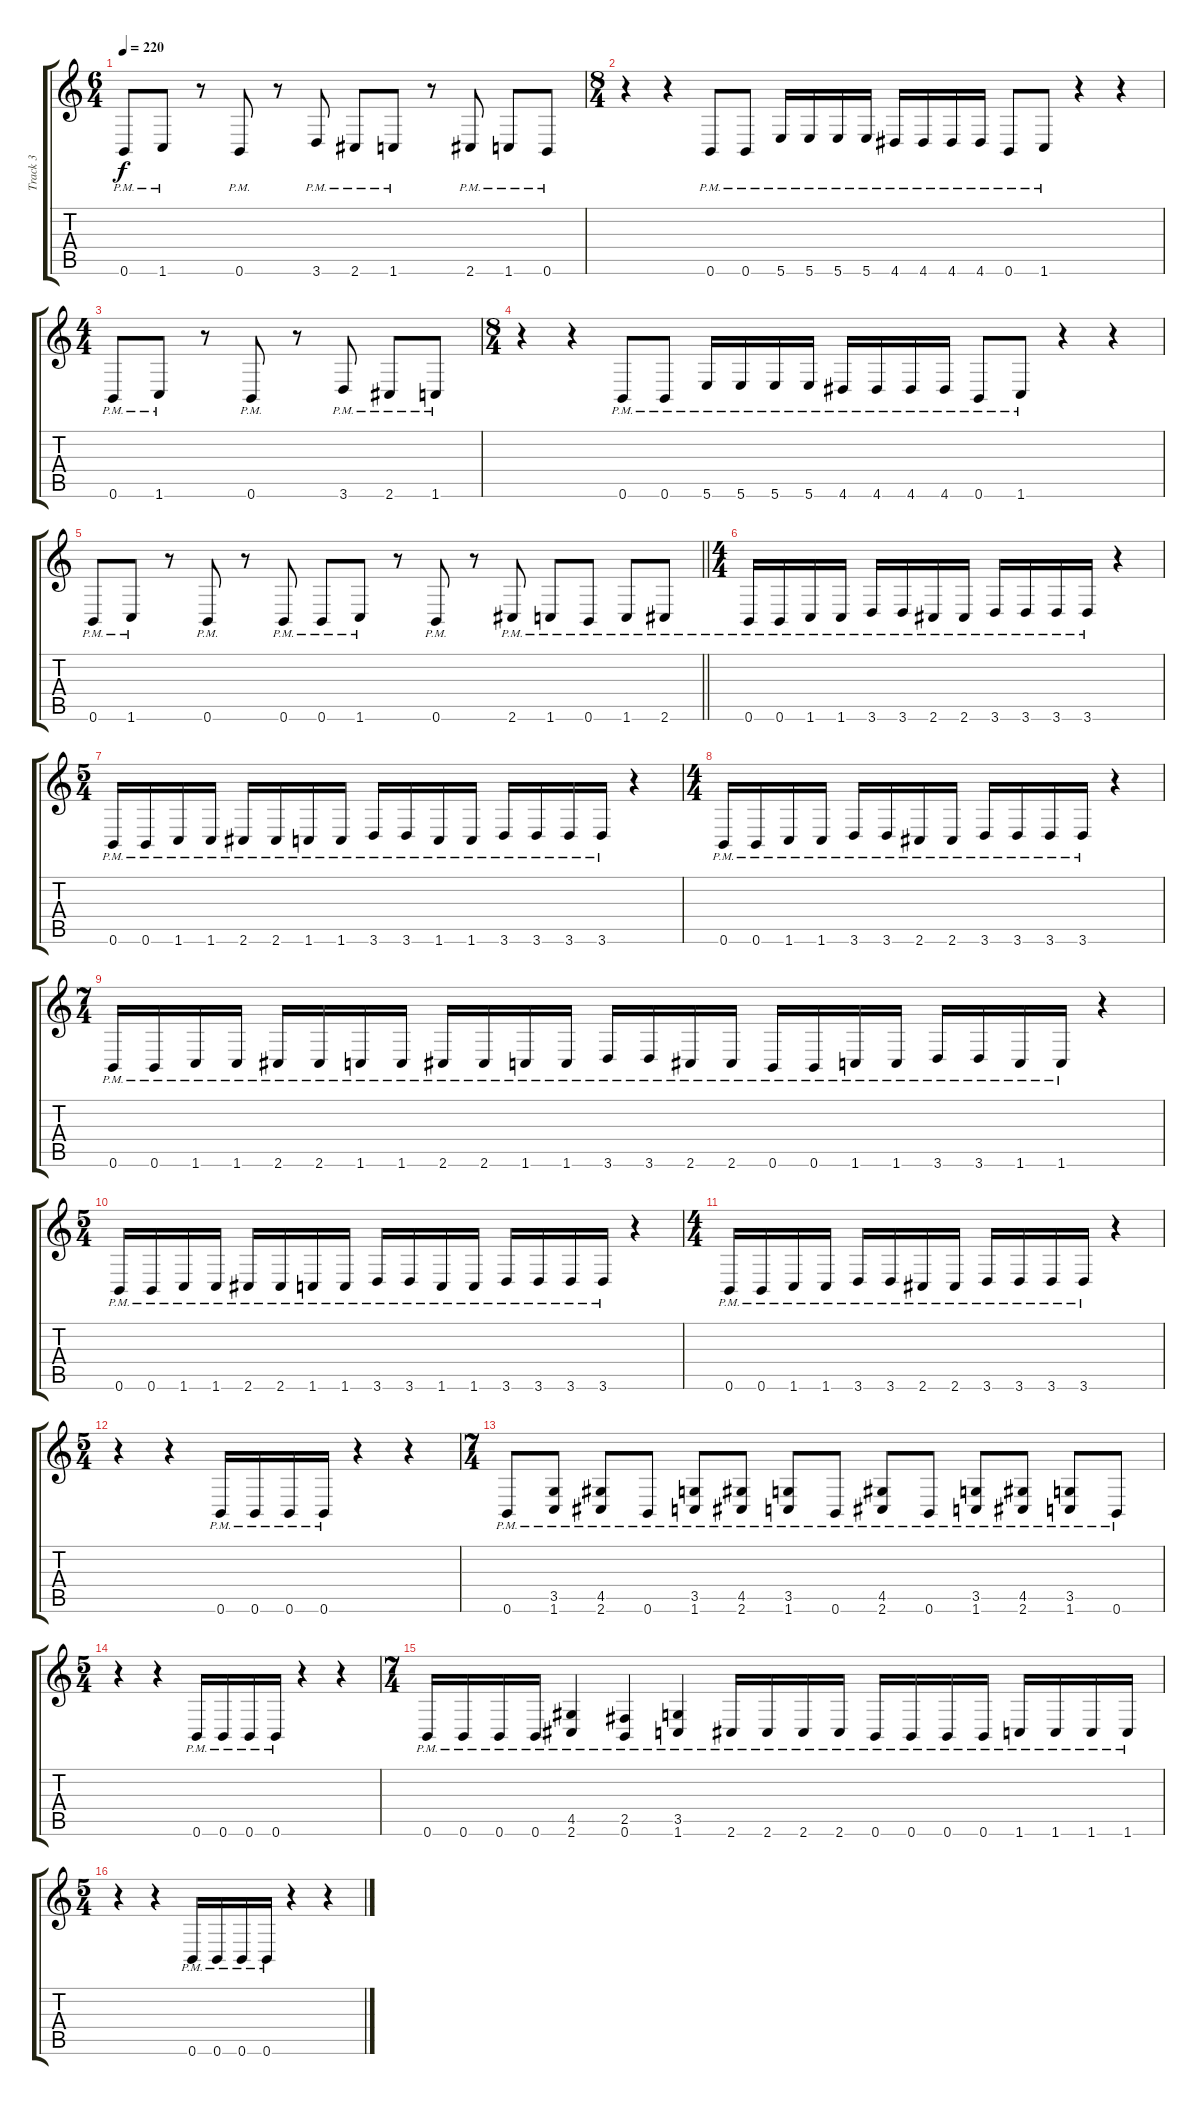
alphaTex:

\track ("Track 3" "Track 3") {instrument distortionguitar}
\staff {score tabs}
\tuning (B3 Gb3 D3 A2 E2 B1) {hide}
\ts (6 4)
\tempo 220
\clef g2
\ks c
0.6{pm}.8{dy f} 1.6{pm}.8 r.8 0.6{pm}.8 r.8 3.6{pm}.8 2.6{pm}.8 1.6{pm}.8 r.8 2.6{pm}.8 1.6{pm}.8 0.6{pm}.8 |
\ts (8 4)
r.4 r.4 0.6{pm}.8 0.6{pm}.8 5.6{pm}.16 5.6{pm}.16 5.6{pm}.16 5.6{pm}.16 4.6{pm}.16 4.6{pm}.16 4.6{pm}.16 4.6{pm}.16 0.6{pm}.8 1.6{pm}.8 r.4 r.4 |
\ts (4 4)
0.6{pm}.8 1.6{pm}.8 r.8 0.6{pm}.8 r.8 3.6{pm}.8 2.6{pm}.8 1.6{pm}.8 |
\ts (8 4)
r.4 r.4 0.6{pm}.8 0.6{pm}.8 5.6{pm}.16 5.6{pm}.16 5.6{pm}.16 5.6{pm}.16 4.6{pm}.16 4.6{pm}.16 4.6{pm}.16 4.6{pm}.16 0.6{pm}.8 1.6{pm}.8 r.4 r.4 |
\barLineRight lightlight
0.6{pm}.8 1.6{pm}.8 r.8 0.6{pm}.8 r.8 0.6{pm}.8 0.6{pm}.8 1.6{pm}.8 r.8 0.6{pm}.8 r.8 2.6{pm}.8 1.6{pm}.8 0.6{pm}.8 1.6{pm}.8 2.6{pm}.8 |
\ts (4 4)
0.6{pm}.16 0.6{pm}.16 1.6{pm}.16 1.6{pm}.16 3.6{pm}.16 3.6{pm}.16 2.6{pm}.16 2.6{pm}.16 3.6{pm}.16 3.6{pm}.16 3.6{pm}.16 3.6{pm}.16 r.4 |
\ts (5 4)
0.6{pm}.16 0.6{pm}.16 1.6{pm}.16 1.6{pm}.16 2.6{pm}.16 2.6{pm}.16 1.6{pm}.16 1.6{pm}.16 3.6{pm}.16 3.6{pm}.16 1.6{pm}.16 1.6{pm}.16 3.6{pm}.16 3.6{pm}.16 3.6{pm}.16 3.6{pm}.16 r.4 |
\ts (4 4)
0.6{pm}.16 0.6{pm}.16 1.6{pm}.16 1.6{pm}.16 3.6{pm}.16 3.6{pm}.16 2.6{pm}.16 2.6{pm}.16 3.6{pm}.16 3.6{pm}.16 3.6{pm}.16 3.6{pm}.16 r.4 |
\ts (7 4)
0.6{pm}.16 0.6{pm}.16 1.6{pm}.16 1.6{pm}.16 2.6{pm}.16 2.6{pm}.16 1.6{pm}.16 1.6{pm}.16 2.6{pm}.16 2.6{pm}.16 1.6{pm}.16 1.6{pm}.16 3.6{pm}.16 3.6{pm}.16 2.6{pm}.16 2.6{pm}.16 0.6{pm}.16 0.6{pm}.16 1.6{pm}.16 1.6{pm}.16 3.6{pm}.16 3.6{pm}.16 1.6{pm}.16 1.6{pm}.16 r.4 |
\ts (5 4)
0.6{pm}.16 0.6{pm}.16 1.6{pm}.16 1.6{pm}.16 2.6{pm}.16 2.6{pm}.16 1.6{pm}.16 1.6{pm}.16 3.6{pm}.16 3.6{pm}.16 1.6{pm}.16 1.6{pm}.16 3.6{pm}.16 3.6{pm}.16 3.6{pm}.16 3.6{pm}.16 r.4 |
\ts (4 4)
0.6{pm}.16 0.6{pm}.16 1.6{pm}.16 1.6{pm}.16 3.6{pm}.16 3.6{pm}.16 2.6{pm}.16 2.6{pm}.16 3.6{pm}.16 3.6{pm}.16 3.6{pm}.16 3.6{pm}.16 r.4 |
\ts (5 4)
r.4 r.4 0.6{pm}.16 0.6{pm}.16 0.6{pm}.16 0.6{pm}.16 r.4 r.4 |
\ts (7 4)
0.6{pm}.8 (3.5{pm} 1.6{pm}).8 (4.5{pm} 2.6{pm}).8 0.6{pm}.8 (3.5{pm} 1.6{pm}).8 (4.5{pm} 2.6{pm}).8 (3.5{pm} 1.6{pm}).8 0.6{pm}.8 (4.5{pm} 2.6{pm}).8 0.6{pm}.8 (3.5{pm} 1.6{pm}).8 (4.5{pm} 2.6{pm}).8 (3.5{pm} 1.6{pm}).8 0.6{pm}.8 |
\ts (5 4)
r.4 r.4 0.6{pm}.16 0.6{pm}.16 0.6{pm}.16 0.6{pm}.16 r.4 r.4 |
\ts (7 4)
0.6{pm}.16 0.6{pm}.16 0.6{pm}.16 0.6{pm}.16 (4.5{pm} 2.6{pm}).4 (2.5{pm} 0.6{pm}).4 (3.5{pm} 1.6{pm}).4 2.6{pm}.16 2.6{pm}.16 2.6{pm}.16 2.6{pm}.16 0.6{pm}.16 0.6{pm}.16 0.6{pm}.16 0.6{pm}.16 1.6{pm}.16 1.6{pm}.16 1.6{pm}.16 1.6{pm}.16 |
\ts (5 4)
r.4 r.4 0.6{pm}.16 0.6{pm}.16 0.6{pm}.16 0.6{pm}.16 r.4 r.4
